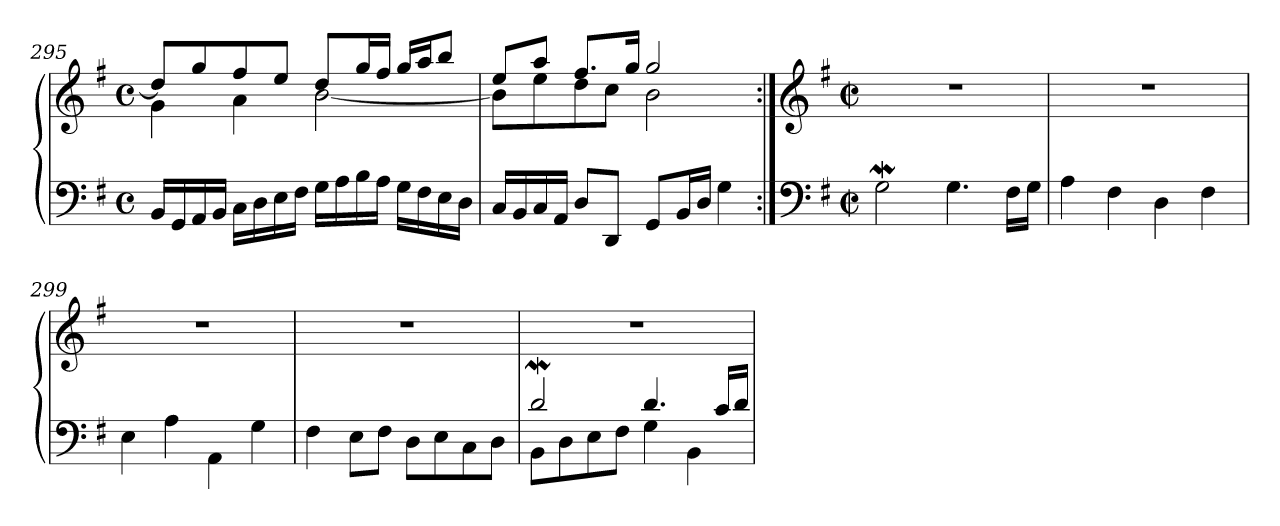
**kern	**kern
*part1	*part1
*staff2	*staff1
*clefF4	*clefG2
*k[f#]	*k[f#]
*G:	*G:
*M4/4	*M4/4
*met(c)	*met(c)
=295	=295
*	*^
16BB/LL	8dd/L]	4g\
16GG/	.	.
16AA/	8gg/	.
16BB/JJ	.	.
16C\LL	8ff#/	4a\
16D\	.	.
16E\	8ee/J	.
16F#\JJ	.	.
16G\LL	8dd/L	[2b\
16A\	.	.
16B\	16gg/L	.
16A\JJ	16ff#/JJ	.
16G\LL	16gg/LL	.
16F#\	16aa/J	.
16E\	8bb/J	.
16D\JJ	.	.
=296	=296	=296
16C/LL	8ee/L	8b\L]
16BB/	.	.
16C/	8aa/J	8ee\
16AA/JJ	.	.
8D/L	8.ff#/L	8dd\
8DD/J	.	8cc\J
.	16gg/Jk	.
8GG/L	2gg/	2b\
16BB/L	.	.
16D/JJ	.	.
4G\	.	.
*	*v	*v
!!LO:PB:g=z
=297:|!	=297:|!
*clefF4	*clefG2
*k[f#]	*k[f#]
*G:	*G:
*M2/2	*M2/2
*met(c|)	*met(c|)
*	*MM168
2Gw\	1r
4.G\	.
16F#\LL	.
16G\JJ	.
=298	=298
4A\	1r
4F#\	.
4D\	.
4F#\	.
=299	=299
4E\	1r
4A\	.
4AA\	.
4G\	.
=300	=300
4F#\	1r
8E\L	.
8F#\J	.
8D\L	.
8E\	.
8C\	.
8D\J	.
=301	=301
*^	*
2dW/	8BB\L	1r
.	8D\	.
.	8E\	.
.	8F#\J	.
4.d/	4G\	.
.	4BB\	.
16c/LL	.	.
16d/JJ	.	.
*v	*v	*
=	=
*-	*-
